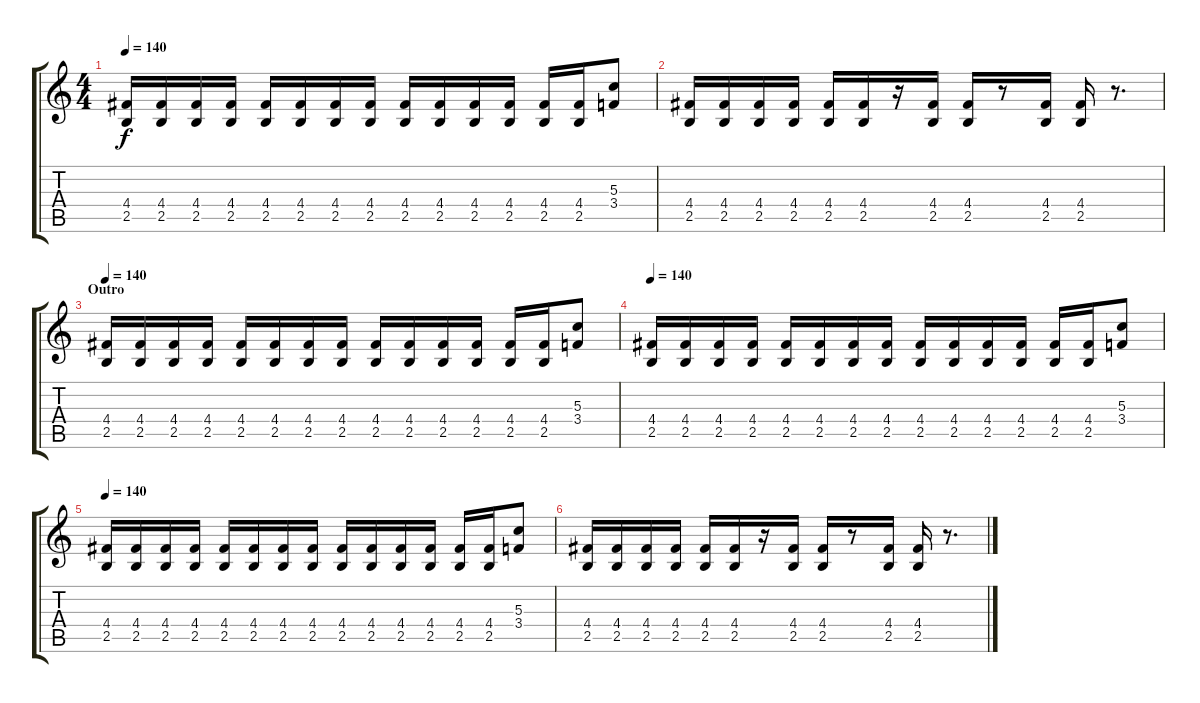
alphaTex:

\track "" {instrument distortionguitar}
\staff {score tabs}
\tuning (E4 B3 G3 D3 A2 E2) {hide}
\ts (4 4)
\tempo 140
\clef g2
\ks c
(4.4 2.5).16{dy f} (4.4 2.5).16 (4.4 2.5).16 (4.4 2.5).16 (4.4 2.5).16 (4.4 2.5).16 (4.4 2.5).16 (4.4 2.5).16 (4.4 2.5).16 (4.4 2.5).16 (4.4 2.5).16 (4.4 2.5).16 (4.4 2.5).16 (4.4 2.5).16 (5.3 3.4).8 |
(4.4 2.5).16 (4.4 2.5).16 (4.4 2.5).16 (4.4 2.5).16 (4.4 2.5).16 (4.4 2.5).16 r.16 (4.4 2.5).16 (4.4 2.5).16 r.8 (4.4 2.5).16 (4.4 2.5).16 r.8{d} |
\section ("" "Outro")
\tempo 140
(4.4 2.5).16 (4.4 2.5).16 (4.4 2.5).16 (4.4 2.5).16 (4.4 2.5).16 (4.4 2.5).16 (4.4 2.5).16 (4.4 2.5).16 (4.4 2.5).16 (4.4 2.5).16 (4.4 2.5).16 (4.4 2.5).16 (4.4 2.5).16 (4.4 2.5).16 (5.3 3.4).8 |
\tempo 140
(4.4 2.5).16 (4.4 2.5).16 (4.4 2.5).16 (4.4 2.5).16 (4.4 2.5).16 (4.4 2.5).16 (4.4 2.5).16 (4.4 2.5).16 (4.4 2.5).16 (4.4 2.5).16 (4.4 2.5).16 (4.4 2.5).16 (4.4 2.5).16 (4.4 2.5).16 (5.3 3.4).8 |
\tempo 140
(4.4 2.5).16 (4.4 2.5).16 (4.4 2.5).16 (4.4 2.5).16 (4.4 2.5).16 (4.4 2.5).16 (4.4 2.5).16 (4.4 2.5).16 (4.4 2.5).16 (4.4 2.5).16 (4.4 2.5).16 (4.4 2.5).16 (4.4 2.5).16 (4.4 2.5).16 (5.3 3.4).8 |
(4.4 2.5).16 (4.4 2.5).16 (4.4 2.5).16 (4.4 2.5).16 (4.4 2.5).16 (4.4 2.5).16 r.16 (4.4 2.5).16 (4.4 2.5).16 r.8 (4.4 2.5).16 (4.4 2.5).16 r.8{d}
